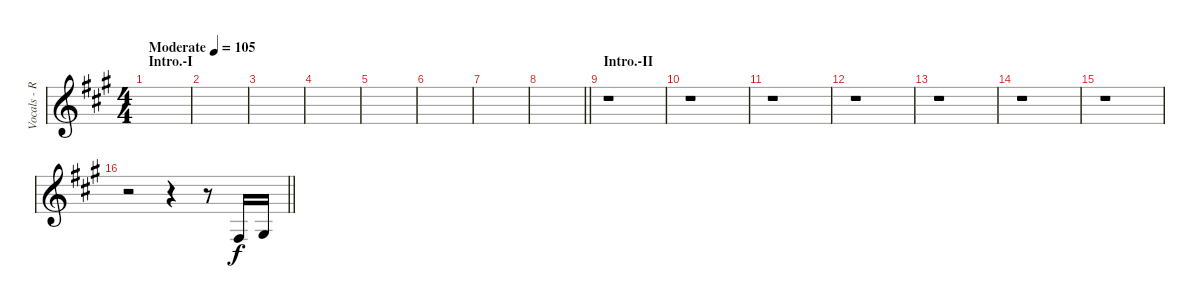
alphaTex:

\track ("Vocals - Ruki" "Vocals - R") {instrument lead6voice}
\staff {score}
\tuning (Db4 Ab3 E3 B2 Gb2 Db2) {hide}
\ts (4 4)
\section ("" "Intro.-I")
\tempo (105 "Moderate")
\clef g2
\ks a
|
|
|
|
|
|
|
\barLineRight lightlight
|
\section ("" "Intro.-II")
r.1 |
r.1 |
r.1 |
r.1 |
r.1 |
r.1 |
r.1 |
\barLineRight lightlight
r.2 r.4 r.8 2.3.16 0.2.16
